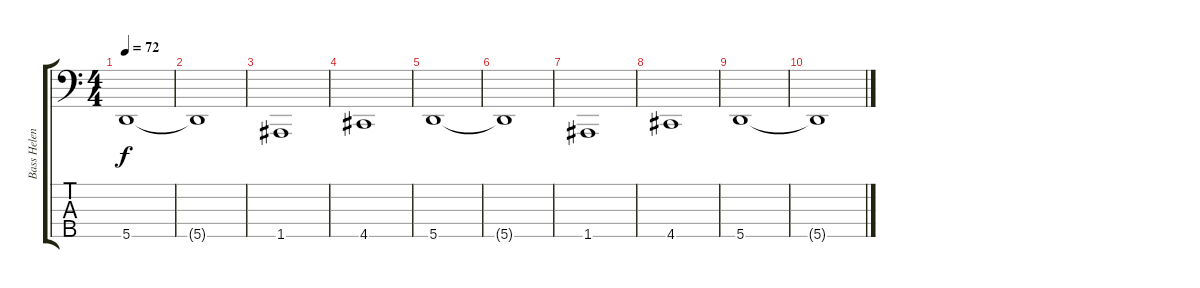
\track ("Bass Helen" "Bass Helen") {mute instrument electricbasspick}
\staff {score tabs}
\tuning (F2 C2 G1 D1 A0) {hide}
\ts (4 4)
\tempo 72
\clef f4
\ks c
5.5.1{dy f} |
5.5{t}.1 |
1.5.1 |
4.5.1 |
5.5.1 |
5.5{t}.1 |
1.5.1 |
4.5.1 |
5.5.1 |
5.5{t}.1
